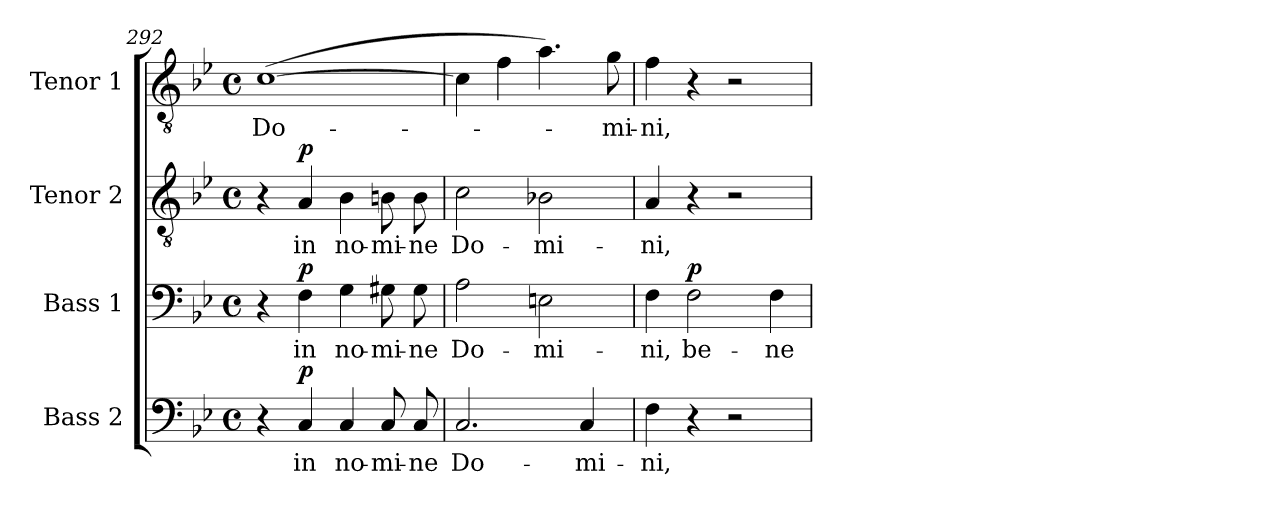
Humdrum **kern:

**kern	**text	**dynam	**kern	**text	**dynam	**kern	**text	**dynam	**kern	**text
*part4	*part4	*part4	*part3	*part3	*part3	*part2	*part2	*part2	*part1	*part1
*staff4	*staff4	*staff4	*staff3	*staff3	*staff3	*staff2	*staff2	*staff2	*staff1	*staff1
*I"Bass 2	*	*	*I"Bass 1	*	*	*I"Tenor 2	*	*	*I"Tenor 1	*
*I'B. 2	*	*	*I'B. 1	*	*	*I'T. 2	*	*	*I'T. 1	*
!!LO:LB:g=z
*clefF4	*	*	*clefF4	*	*	*clefGv2	*	*	*clefGv2	*
*k[b-e-]	*	*	*k[b-e-]	*	*	*k[b-e-]	*	*	*k[b-e-]	*
*B-:	*	*	*B-:	*	*	*B-:	*	*	*B-:	*
*M4/4	*	*	*M4/4	*	*	*M4/4	*	*	*M4/4	*
*met(c)	*	*	*met(c)	*	*	*met(c)	*	*	*met(c)	*
=292	=292	=292	=292	=292	=292	=292	=292	=292	=292	=292
!	!	!	!	!	!	!	!	!	!	!LO:LY:b
4r	.	.	4r	.	.	4r	.	.	(>[1c	Do-
!	!LO:LY:b	!LO:DY:a	!	!LO:LY:b	!LO:DY:a	!	!LO:LY:b	!LO:DY:a	!	!
4C/	in	p	4F\	in	p	4A/	in	p	.	.
!	!LO:LY:b	!	!	!LO:LY:b	!	!	!LO:LY:b	!	!	!
4C/	no-	.	4G\	no-	.	4B-\	no-	.	.	.
!	!LO:LY:b	!	!	!LO:LY:b	!	!	!LO:LY:b	!	!	!
8C/	-mi-	.	8G#X\	-mi-	.	8Bn\	-mi-	.	.	.
!	!LO:LY:b	!	!	!LO:LY:b	!	!	!LO:LY:b	!	!	!
8C/	-ne	.	8G#\	-ne	.	8B\	-ne	.	.	.
=293	=293	=293	=293	=293	=293	=293	=293	=293	=293	=293
!	!LO:LY:b	!	!	!LO:LY:b	!	!	!LO:LY:b	!	!	!
2.C/	Do-	.	2A\	Do-	.	2c\	Do-	.	4c\]	.
.	.	.	.	.	.	.	.	.	4f\	.
!	!	!	!	!LO:LY:b	!	!	!LO:LY:b	!	!	!
.	.	.	2En\	-mi-	.	2B-X\	-mi-	.	4.a\)	.
!	!LO:LY:b	!	!	!	!	!	!	!	!	!
4C/	-mi-	.	.	.	.	.	.	.	.	.
!	!	!	!	!	!	!	!	!	!	!LO:LY:b
.	.	.	.	.	.	.	.	.	8g\	-mi-
=294	=294	=294	=294	=294	=294	=294	=294	=294	=294	=294
!	!LO:LY:b	!	!	!LO:LY:b	!	!	!LO:LY:b	!	!	!LO:LY:b
4F\	-ni,	.	4F\	-ni,	.	4A/	-ni,	.	4f\	-ni,
!	!	!	!	!LO:LY:b	!LO:DY:a	!	!	!	!	!
4r	.	.	2F\	be-	p	4r	.	.	4r	.
2r	.	.	.	.	.	2r	.	.	2r	.
!	!	!	!	!LO:LY:b	!	!	!	!	!	!
.	.	.	4F\	-ne-	.	.	.	.	.	.
=	=	=	=	=	=	=	=	=	=	=
*-	*-	*-	*-	*-	*-	*-	*-	*-	*-	*-
